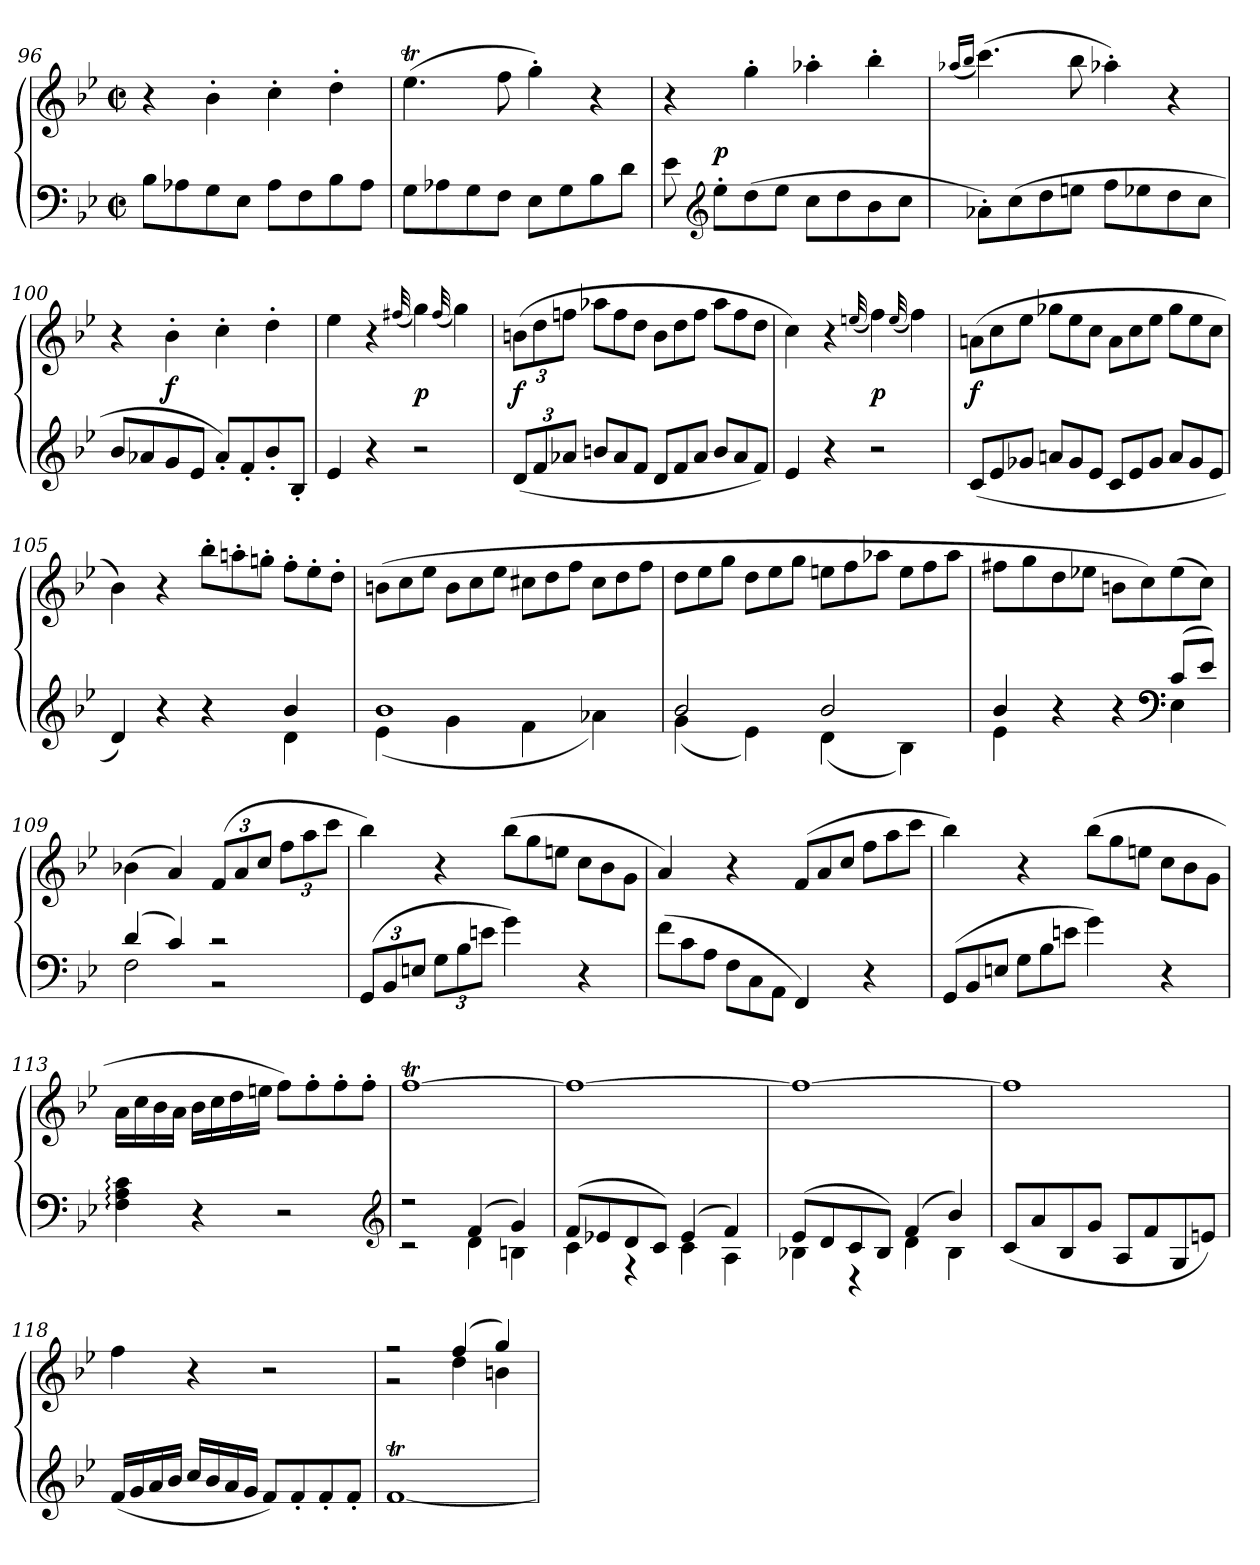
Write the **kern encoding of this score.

**kern	**kern	**dynam
*part1	*part1	*part1
*staff2	*staff1	*staff1/2
*clefF4	*clefG2	*
*k[b-e-]	*k[b-e-]	*
*B-:	*B-:	*
*M2/2	*M2/2	*
*met(c|)	*met(c|)	*
=96	=96	=96
8B-L	4r	.
8A-X	.	.
8G	4b-'	.
8E-J	.	.
8A-L	4cc'	.
8F	.	.
8B-	4dd'	.
8A-J	.	.
=97	=97	=97
8GL	(4.ee-T	.
8A-X	.	.
8G	.	.
8FJ	8ff	.
8E-L	4gg')	.
8G	.	.
8B-	4r	.
8dJ	.	.
!!LO:LB:g=z
=98	=98	=98
*	*^	*
8e-	4r	8ryy	.
*clefG2	*	*	*
8ee-'L	.	2..ryy	p
(8dd	4gg'	.	.
8ee-J	.	.	.
8ccL	4aa-X'	.	.
8dd	.	.	.
8b-	4bb-'	.	.
8ccJ	.	.	.
*	*v	*v	*
=99	=99	=99
.	(16qaa-XLL	.
.	16qbb-JJ	.
8a-X'L)	(4.ccc)	.
(8cc	.	.
8dd	.	.
8eenJ	8bb-	.
8ffL	4aa-X')	.
8ee-X	.	.
8dd	4r	.
8ccJ	.	.
=100	=100	=100
8b-L	4r	.
8a-X	.	.
8g	4b-'	f
8e-J	.	.
8a-'L)	4cc'	.
8f'	.	.
8b-'	4dd'	.
8B-'J	.	.
=101	=101	=101
4e-	4ee-	.
4r	4r	.
.	(32qqff#X	.
2r	4gg)	p
.	(32qqff#	.
.	4gg)	.
=102	=102	=102
*Xbrackettup	*Xbrackettup	*
(12dL	(12bnL	f
12f	12dd	.
12a-XJ	12ffnJ	.
*Xtuplet	*Xtuplet	*
12bnL	12aa-XL	.
12a-	12ff	.
12fJ	12ddJ	.
12dL	12bL	.
12f	12dd	.
12a-J	12ffJ	.
12bL	12aa-L	.
12a-	12ff	.
12fJ)	12ddJ	.
=103	=103	=103
4e-	4cc)	.
4r	4r	.
.	(32qqeen	.
2r	4ff)	p
.	(32qqee	.
.	4ff)	.
=104	=104	=104
(12cL	(12anL	f
12e-	12cc	.
12g-XJ	12ee-J	.
12anL	12gg-XL	.
12g-	12ee-	.
12e-J	12ccJ	.
12cL	12aL	.
12e-	12cc	.
12g-J	12ee-J	.
12aL	12gg-L	.
12g-	12ee-	.
12e-J	12ccJ	.
!!LO:LB:g=z
=105	=105	=105
*^	*	*
4d)	2.ryy	4b-)	.
4r	.	4r	.
4r	.	12bb-'L	.
.	.	12aan'	.
.	.	12ggn'J	.
4b-	4d	12ff'L	.
.	.	12ee-'	.
.	.	12dd'J	.
=106	=106	=106	=106
1b-	(4e-	(12bnL	.
.	.	12cc	.
.	.	12ee-J	.
.	4g	12bL	.
.	.	12cc	.
.	.	12ee-J	.
.	4f	12cc#XL	.
.	.	12dd	.
.	.	12ffJ	.
.	4a-X)	12cc#L	.
.	.	12dd	.
.	.	12ffJ	.
=107	=107	=107	=107
2b-	(4g	12ddL	.
.	.	12ee-	.
.	.	12ggJ	.
.	4e-)	12ddL	.
.	.	12ee-	.
.	.	12ggJ	.
2b-	(4d	12eenL	.
.	.	12ff	.
.	.	12aa-XJ	.
.	4B-)	12eeL	.
.	.	12ff	.
.	.	12aa-J	.
=108	=108	=108	=108
4b-	4e-	8ff#XL	.
.	.	8gg	.
4r	2ryy	8dd	.
.	.	8ee-XJ	.
4r	.	8bnL	.
.	.	8cc)	.
*clefF4	*	*	*
(8cL	4E-	(8ee-	.
8e-J)	.	8ccJ)	.
=109	=109	=109	=109
(4d	2F	(4b-X	.
4c)	.	4a)	.
*	*	*tuplet	*
2r	2r	(>12fL	.
.	.	12a	.
.	.	12ccJ	.
.	.	12ffL	.
.	.	12aa	.
.	.	12cccJ	.
*v	*v	*	*
=110	=110	=110
*tuplet	*	*
(12GGL	4bb-)	.
12BB-	.	.
12EnJ	.	.
12GL	4r	.
12B-	.	.
12enJ	.	.
*	*Xtuplet	*
4g)	(12bb-L	.
.	12gg	.
.	12eenJ	.
4r	12cc\L	.
.	12b-\	.
.	12g\J	.
!!LO:LB:g=z
=111	=111	=111
*Xtuplet	*	*
(12fL	4a)	.
12c	.	.
12AJ	.	.
12F\L	4r	.
12C\	.	.
12AA\J	.	.
4FF)	(12fL	.
.	12a	.
.	12ccJ	.
4r	12ffL	.
.	12aa	.
.	12cccJ	.
=112	=112	=112
(12GGL	4bb-)	.
12BB-	.	.
12EnJ	.	.
12GL	4r	.
12B-	.	.
12enJ	.	.
4g)	(12bb-L	.
.	12gg	.
.	12eenJ	.
4r	12cc\L	.
.	12b-\	.
.	12g\J	.
=113	=113	=113
4F: 4A: 4c:	16a\LL	.
.	16cc\	.
.	16b-\	.
.	16a\JJ	.
4r	16b-LL	.
.	16cc	.
.	16dd	.
.	16eenJJ	.
2r	8ffL)	.
.	8ff'	.
.	8ff'	.
.	8ff'J	.
*clefG2	*	*
=114	=114	=114
*^	*	*
2r	2r	[1ffT	.
(4f	4d	.	.
4g)	4Bn	.	.
=115	=115	=115	=115
(8fL	4c	1ff_	.
8e-X	.	.	.
8d	4rF	.	.
8cJ)	.	.	.
(4e-	4c	.	.
4f)	4A	.	.
=116	=116	=116	=116
(8e-L	4B-X	1ff_	.
8d	.	.	.
8c	4rD	.	.
8B-J)	.	.	.
(4f	4d	.	.
4b-)	4B-	.	.
*v	*v	*	*
!!LO:LB:g=z
=117	=117	=117
(8cL	1ff]	.
8a	.	.
8B-	.	.
8gJ	.	.
8AL	.	.
8f	.	.
8G	.	.
8enJ)	.	.
=118	=118	=118
(16fLL	4ff	.
16g	.	.
16a	.	.
16b-JJ	.	.
16ccLL	4r	.
16b-	.	.
16a	.	.
16gJJ	.	.
8fL)	2r	.
8f'	.	.
8f'	.	.
8f'J	.	.
=119	=119	=119
*	*^	*
[1fT	2r	2r	.
.	(4ff	4dd	.
.	4gg)	4bn	.
*	*v	*v	*
=	=	=
*-	*-	*-
